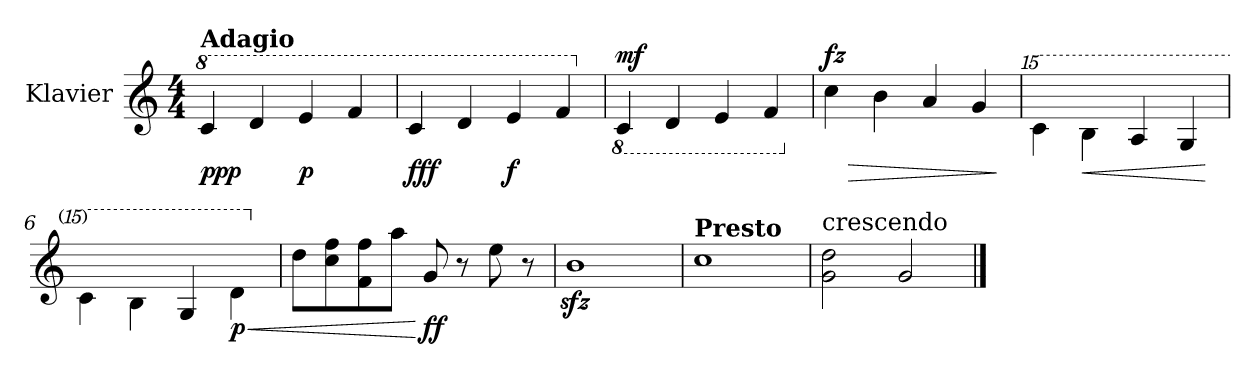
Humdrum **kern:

**kern	**dynam
*part1	*part1
*staff1	*staff1
*I"Klavier	*
*I'Klav.	*
*clefG2	*
*k[]	*
*M4/4	*
*8va	*
=1	=1
!LO:TX:a:B:t=Adagio	!
!	!LO:DY:b
4cc/	ppp
4dd/	.
!	!LO:DY:b
4ee/	p
4ff/	.
=2	=2
!	!LO:DY:b
4cc/	fff
4dd/	.
!	!LO:DY:b
4ee/	f
4ff/	.
=3	=3
*X8va	*
*8ba	*
!	!LO:DY:a
4C/	mf
4D/	.
4E/	.
4F/	.
=4	=4
*X8ba	*
!	!LO:HP:b
!	!LO:DY:n=1:a
4cc\	> fz
4b\	.
4a/	.
4g/	.
.	]
=5	=5
*15ma	*
4ccc\	.
!	!LO:HP:b
4bb\	<
4aa/	.
4gg/	.
.	[
!!LO:LB:g=z
=6	=6
4ccc\	.
4bb\	.
4gg/	.
!	!LO:HP:b
!	!LO:DY:n=1:b
4ddd\	< p
=7	=7
*X15ma	*
8dd\L	.
8cc\ 8ff\	.
8f\ 8ff\	.
8aa\J	.
!	!LO:DY:n=1:b
8g/	[ ff
8r	.
8ee\	.
8r	.
=8	=8
1bzz>	.
=9	=9
!LO:TX:a:B:t=Presto	!
1cc	.
=10	=10
!LO:TX:a:t=crescendo	!
2g\ 2dd\	.
2g/	.
==	==
*-	*-
